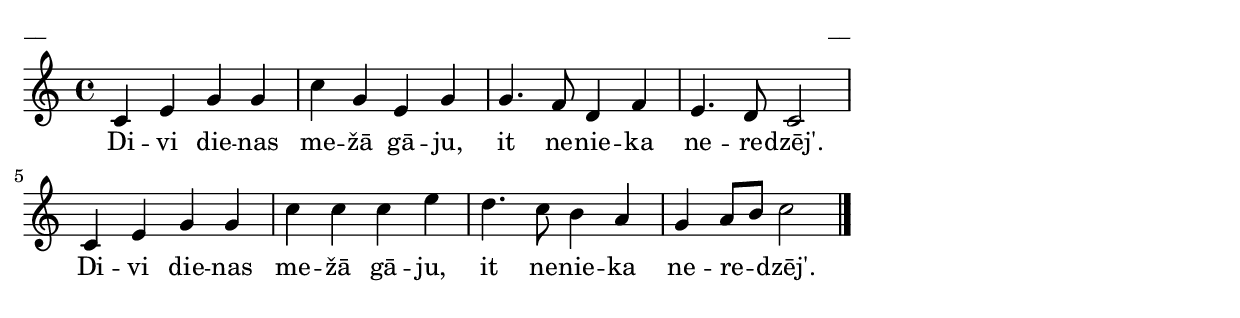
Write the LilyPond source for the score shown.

\version "2.13.16"
%\header {
%    title = "Divi dienas mežā gāju"
%}
\paper {
line-width = 14\cm
left-margin = 0.4\cm
between-system-padding = 0.1\cm
between-system-space = 0.1\cm
}
\layout {
indent = #0
ragged-last = ##f
}


voiceA = \relative c' {
\clef "treble"
\key c\major
\time 4/4
c4 e g g | c g e g | 
g4. f8 d4 f | e4. d8 c2 |
c4 e g g | c c c e | 
d4. c8 b4 a | g a8[ b8] c2 
\bar "|."
}


lyricA = \lyricmode { 
Di -- vi die -- nas me -- žā gā -- ju, 
it ne -- nie -- ka ne -- re -- dzēj'.
Di -- vi die -- nas me -- žā gā -- ju, 
it ne -- nie -- ka ne -- re -- dzēj'.
}


fullScore = <<
\new Staff {
<<
\new Voice = "voiceA" { \oneVoice \autoBeamOff \voiceA }
\lyricsto "voiceA" \new Lyrics \lyricA
>>
}
>>

\score {
\fullScore
\header { piece = "__" opus = "__" }
}
\markup { \with-color #(x11-color 'white) \sans \smaller "__" }
\score {
\unfoldRepeats
\fullScore
\midi {
\context { \Staff \remove "Staff_performer" }
\context { \Voice \consists "Staff_performer" }
}
}


